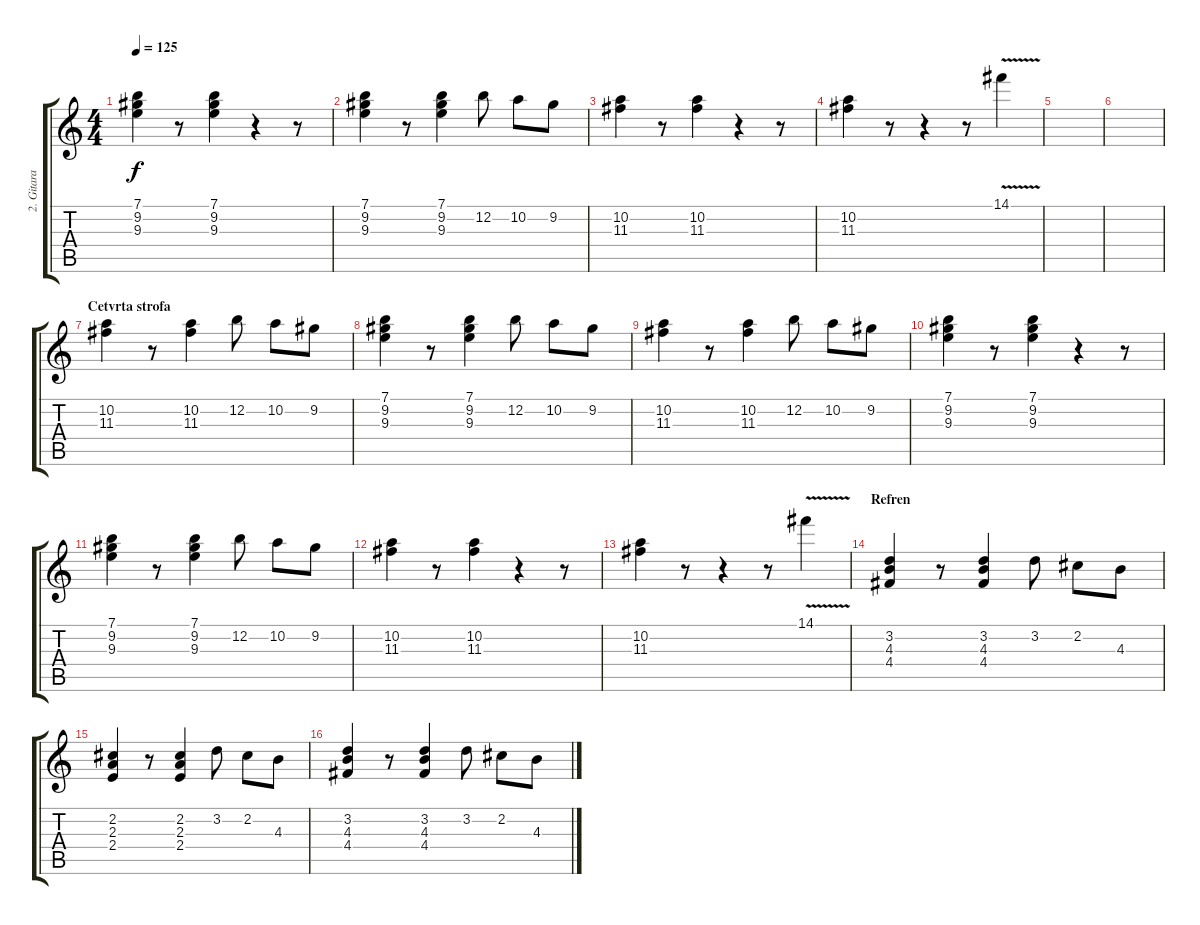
\track ("2. Gitara" "2. Gitara") {instrument acousticguitarsteel}
\staff {score tabs}
\tuning (E4 B3 G3 D3 A2 E2) {hide}
\ts (4 4)
\tempo 125
\clef g2
\ks c
(7.1 9.2 9.3).4{dy f} r.8 (7.1 9.2 9.3).4 r.4 r.8 |
(7.1 9.2 9.3).4 r.8 (7.1 9.2 9.3).4 12.2.8 10.2.8 9.2.8 |
(10.2 11.3).4 r.8 (10.2 11.3).4 r.4 r.8 |
(10.2 11.3).4 r.8 r.4 r.8 14.1{v}.4 |
|
|
\section ("" "Cetvrta strofa")
(10.2 11.3).4 r.8 (10.2 11.3).4 12.2.8 10.2.8 9.2.8 |
(7.1 9.2 9.3).4 r.8 (7.1 9.2 9.3).4 12.2.8 10.2.8 9.2.8 |
(10.2 11.3).4 r.8 (10.2 11.3).4 12.2.8 10.2.8 9.2.8 |
(7.1 9.2 9.3).4 r.8 (7.1 9.2 9.3).4 r.4 r.8 |
(7.1 9.2 9.3).4 r.8 (7.1 9.2 9.3).4 12.2.8 10.2.8 9.2.8 |
(10.2 11.3).4 r.8 (10.2 11.3).4 r.4 r.8 |
(10.2 11.3).4 r.8 r.4 r.8 14.1{v}.4 |
\section ("" "Refren")
(3.2 4.3 4.4).4 r.8 (3.2 4.3 4.4).4 3.2.8 2.2.8 4.3.8 |
(2.2 2.3 2.4).4 r.8 (2.2 2.3 2.4).4 3.2.8 2.2.8 4.3.8 |
(3.2 4.3 4.4).4 r.8 (3.2 4.3 4.4).4 3.2.8 2.2.8 4.3.8
